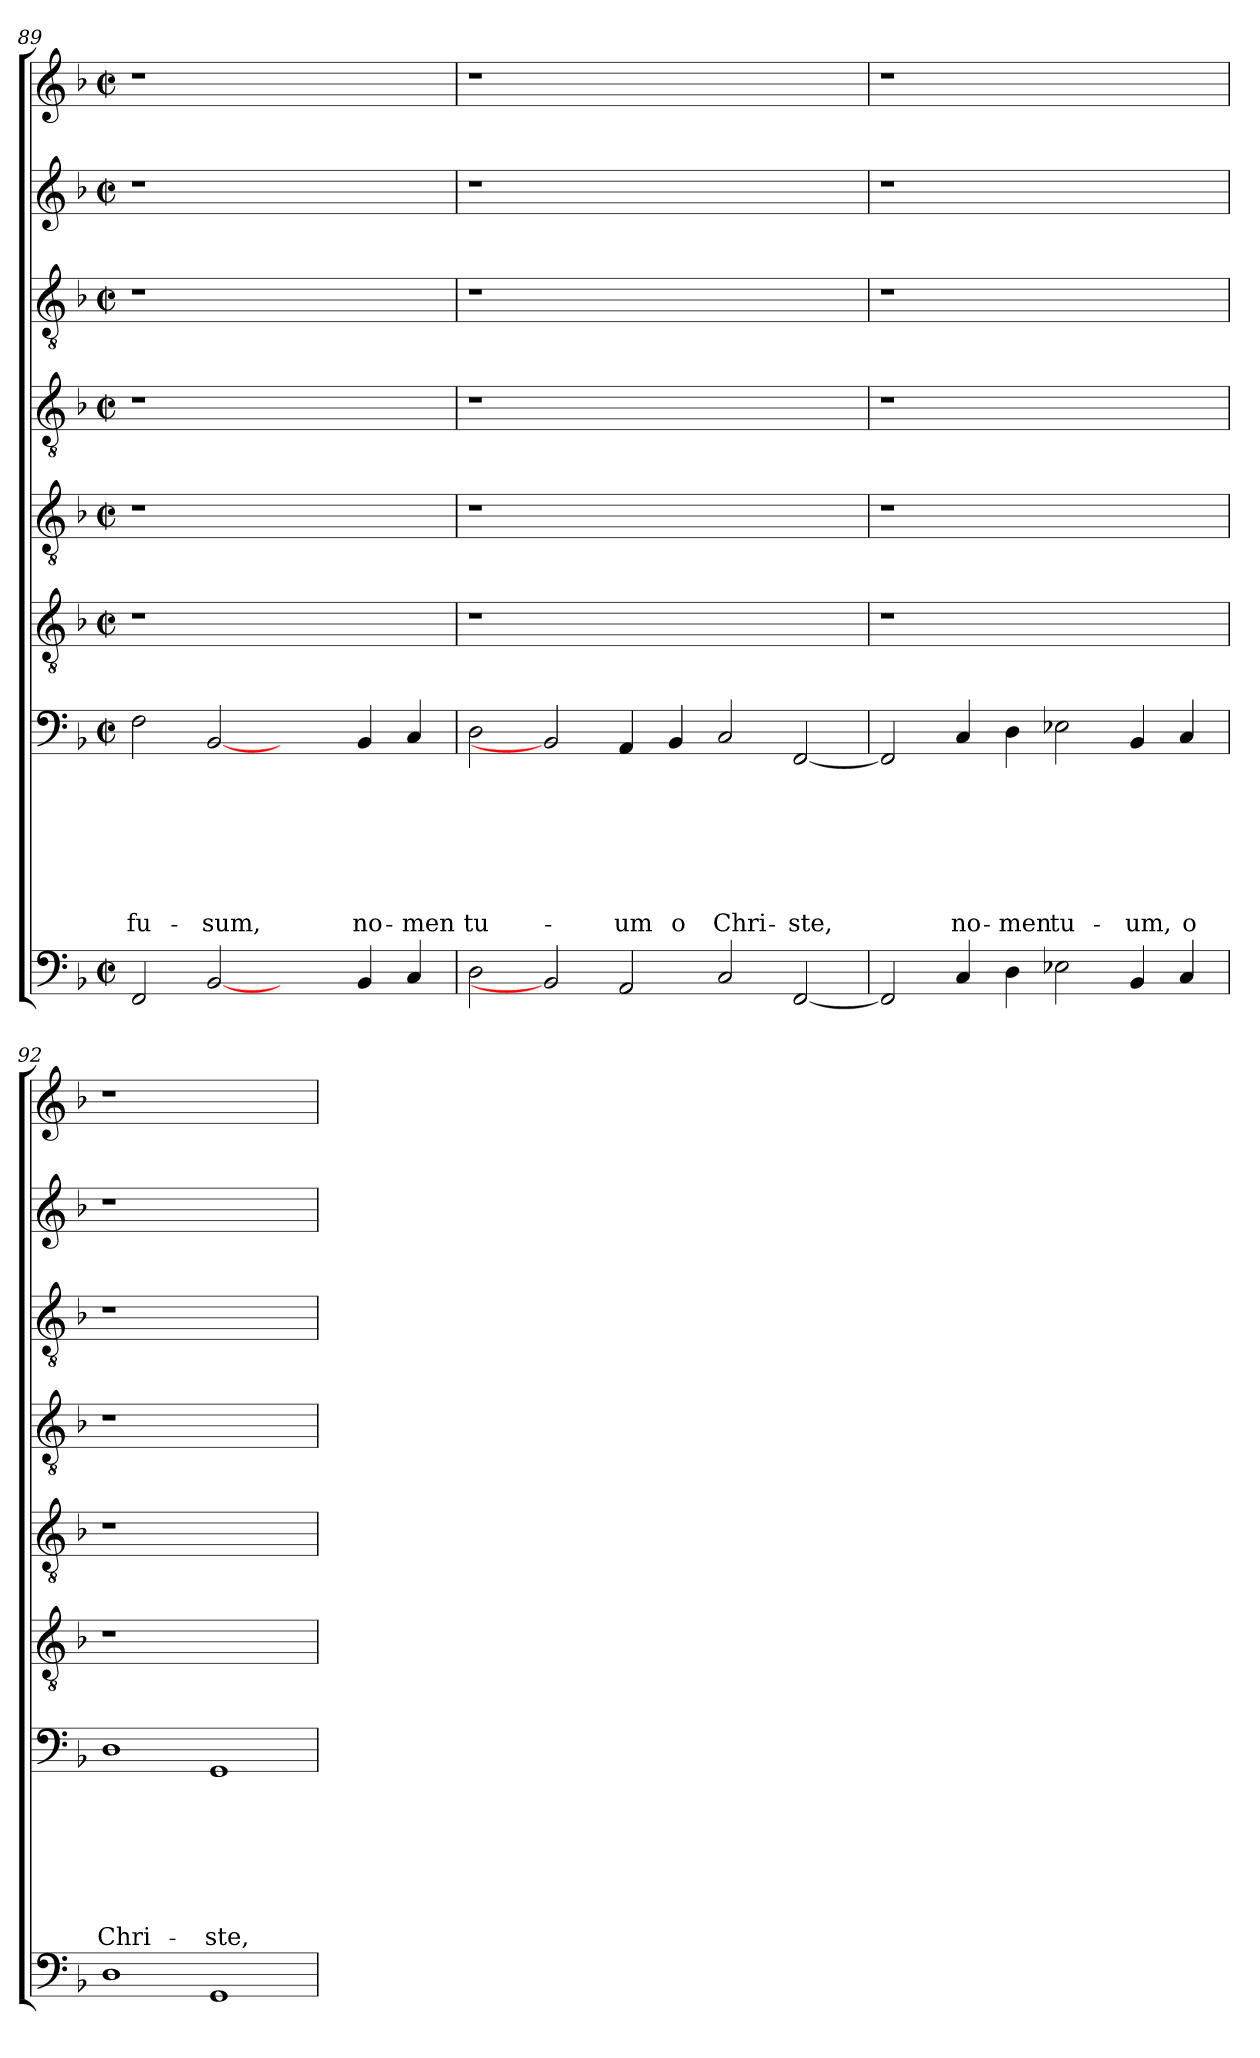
**kern	**kern	**text	**text	**text	**text	**text	**text	**text	**kern	**kern	**kern	**kern	**kern	**kern
*part8	*part7	*part7	*part7	*part7	*part7	*part7	*part7	*part7	*part6	*part5	*part4	*part3	*part2	*part1
*staff8	*staff7	*staff7	*staff7	*staff7	*staff7	*staff7	*staff7	*staff7	*staff6	*staff5	*staff4	*staff3	*staff2	*staff1
*clefF4	*clefF4	*	*	*	*	*	*	*	*clefGv2	*clefGv2	*clefGv2	*clefGv2	*clefG2	*clefG2
*k[b-]	*k[b-]	*	*	*	*	*	*	*	*k[b-]	*k[b-]	*k[b-]	*k[b-]	*k[b-]	*k[b-]
*F:	*F:	*	*	*	*	*	*	*	*F:	*F:	*F:	*F:	*F:	*F:
*M2/2	*M2/2	*	*	*	*	*	*	*	*M2/2	*M2/2	*M2/2	*M2/2	*M2/2	*M2/2
*met(c|)	*met(c|)	*	*	*	*	*	*	*	*met(c|)	*met(c|)	*met(c|)	*met(c|)	*met(c|)	*met(c|)
=89	=89	=89	=89	=89	=89	=89	=89	=89	=89	=89	=89	=89	=89	=89
2FF/	2F\	.	.	.	.	.	.	fu-	1r	1r	1r	1r	1r	1r
[2BB-	[2BB-	.	.	.	.	.	.	-sum,	.	.	.	.	.	.
2ryy	2ryy	.	.	.	.	.	.	.	1ryy	1ryy	1ryy	1ryy	1ryy	1ryy
4BB-/	4BB-/	.	.	.	.	.	.	no-	.	.	.	.	.	.
4C/	4C/	.	.	.	.	.	.	-men	.	.	.	.	.	.
!!LO:LB:g=z
=90	=90	=90	=90	=90	=90	=90	=90	=90	=90	=90	=90	=90	=90	=90
2D\	2D\	.	.	.	.	.	.	tu-	1r	1r	1r	1r	1r	1r
2BB-]	2BB-]	.	.	.	.	.	.	.	.	.	.	.	.	.
2AA/	4AA/	.	.	.	.	.	.	-um	1.ryy	1.ryy	1.ryy	1.ryy	1.ryy	1.ryy
.	4BB-/	.	.	.	.	.	.	o	.	.	.	.	.	.
2C/	2C/	.	.	.	.	.	.	Chri-	.	.	.	.	.	.
[2FF/	[2FF/	.	.	.	.	.	.	-ste,	.	.	.	.	.	.
=91	=91	=91	=91	=91	=91	=91	=91	=91	=91	=91	=91	=91	=91	=91
2FF/]	2FF/]	.	.	.	.	.	.	.	1r	1r	1r	1r	1r	1r
4C/	4C/	.	.	.	.	.	.	no-	.	.	.	.	.	.
4D\	4D\	.	.	.	.	.	.	-men	.	.	.	.	.	.
2E-X\	2E-X\	.	.	.	.	.	.	tu-	1ryy	1ryy	1ryy	1ryy	1ryy	1ryy
4BB-/	4BB-/	.	.	.	.	.	.	-um,	.	.	.	.	.	.
4C/	4C/	.	.	.	.	.	.	o	.	.	.	.	.	.
=92	=92	=92	=92	=92	=92	=92	=92	=92	=92	=92	=92	=92	=92	=92
1D	1D	.	.	.	.	.	.	Chri-	1r	1r	1r	1r	1r	1r
1GG	1GG	.	.	.	.	.	.	-ste,	1ryy	1ryy	1ryy	1ryy	1ryy	1ryy
=	=	=	=	=	=	=	=	=	=	=	=	=	=	=
*-	*-	*-	*-	*-	*-	*-	*-	*-	*-	*-	*-	*-	*-	*-
